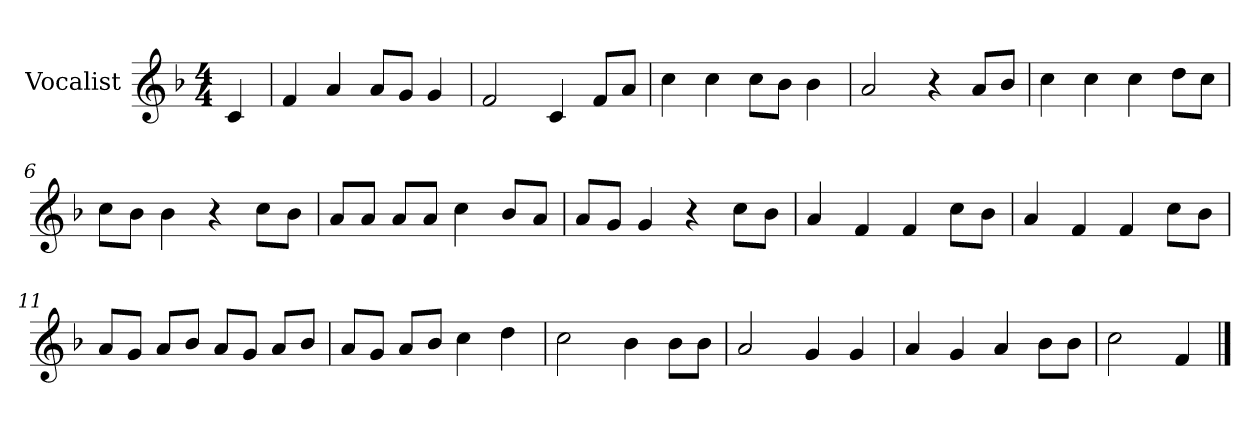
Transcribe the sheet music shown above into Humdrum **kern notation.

**kern
*part1
*staff1
*I"Vocalist
*k[b-]
*F:
*M4/4
=
4c
=1
4f
4a
8aL
8gJ
4g
=2
2f
4c
8fL
8aJ
=3
4cc
4cc
8ccL
8b-J
4b-
=4
2a
4r
8aL
8b-J
=5
4cc
4cc
4cc
8ddL
8ccJ
=6
8ccL
8b-J
4b-
4r
8ccL
8b-J
=7
8aL
8aJ
8aL
8aJ
4cc
8b-L
8aJ
=8
8aL
8gJ
4g
4r
8ccL
8b-J
=9
4a
4f
4f
8ccL
8b-J
=10
4a
4f
4f
8ccL
8b-J
=11
8aL
8gJ
8aL
8b-J
8aL
8gJ
8aL
8b-J
=12
8aL
8gJ
8aL
8b-J
4cc
4dd
=13
2cc
4b-
8b-L
8b-J
=14
2a
4g
4g
=15
4a
4g
4a
8b-L
8b-J
=16
2cc
4f
==
*-
